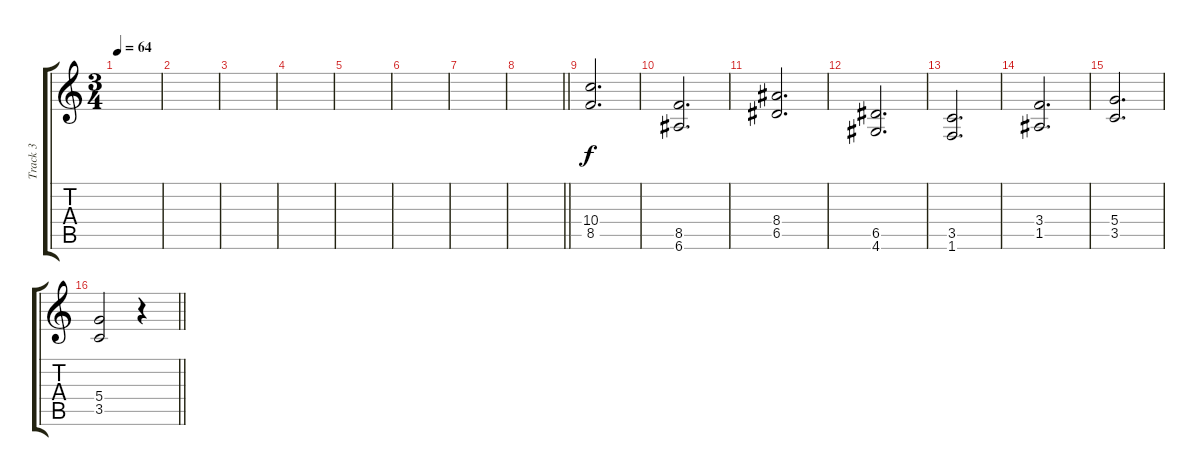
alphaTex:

\track ("Track 3" "Track 3") {instrument distortionguitar}
\staff {score tabs}
\tuning (E4 B3 G3 D3 A2 E2) {hide}
\ts (3 4)
\tempo 64
\clef g2
\ks c
|
|
|
|
|
|
|
\barLineRight lightlight
|
(10.4 8.5).2{d} |
(8.5 6.6).2{d} |
(8.4 6.5).2{d} |
(6.5 4.6).2{d} |
(3.5 1.6).2{d} |
(3.4 1.5).2{d} |
(5.4 3.5).2{d} |
\barLineRight lightlight
(5.4 3.5).2 r.4
